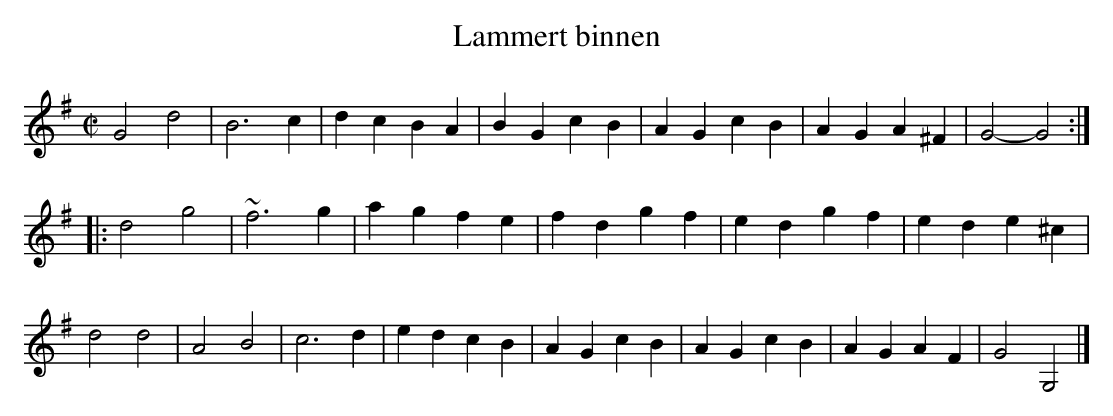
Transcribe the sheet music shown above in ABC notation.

X:1
T:Lammert binnen
M:C|
K:Gmaj
G4d4|B6c2|d2c2B2A2|B2G2c2B2|A2G2c2B2|A2G2A2^F2|G4-G4:|
|:d4g4|~f6g2|a2g2f2e2|f2d2g2f2|e2d2g2f2|e2d2e2^c2|
d4d4|A4B4|c6d2|e2d2c2B2|A2G2c2B2|A2G2c2B2|A2G2A2F2|G4G,4|]
